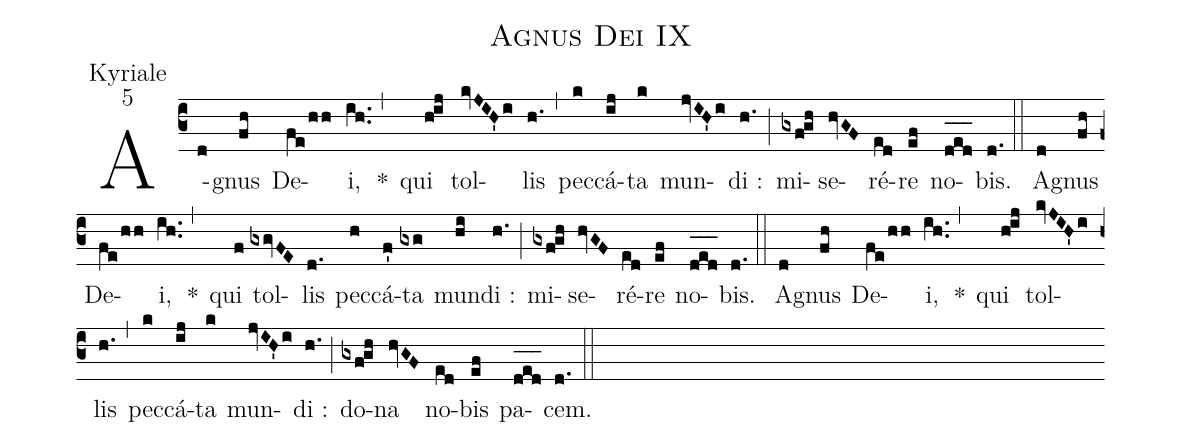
name:Agnus Dei IX;
office-part:Kyriale;
mode:5;
%%
(c3) A(d)gnus(fh) De(fe/hh)i,(ih..) <clear>*(,) qui(hij) tol(kvJIH'i)lis(h.) (,) pec(k)cá(ij)ta(k) mun(jvIH'i)di :(h.) (;) mi(gxfgh)se(hvGF)ré(ed)re(ef) no(d_[oh:h]e_[oh:h]d_[oh:h])bis.(d.) (::)
A(d)gnus(fh) De(fe/hh)i,(ih..) <clear>*(,) qui(f) tol(gxgvFE)lis(d.) pec(h)cá(f')ta(gxg) mun(hi)di :(h.) (;) mi(gxfgh)se(hvGF)ré(ed)re(ef) no(d_[oh:h]e_[oh:h]d_[oh:h])bis.(d.) (::)
A(d)gnus(fh) De(fe/hh)i,(ih..) <clear>*(,) qui(hij) tol(kvJIH'i)lis(h.) (,) pec(k)cá(ij)ta(k) mun(jvIH'i)di :(h.) (;) do(gxfgh)na(hvGF) no(ed)bis(ef) pa(d_[oh:h]e_[oh:h]d_[oh:h])cem.(d.) (::)
